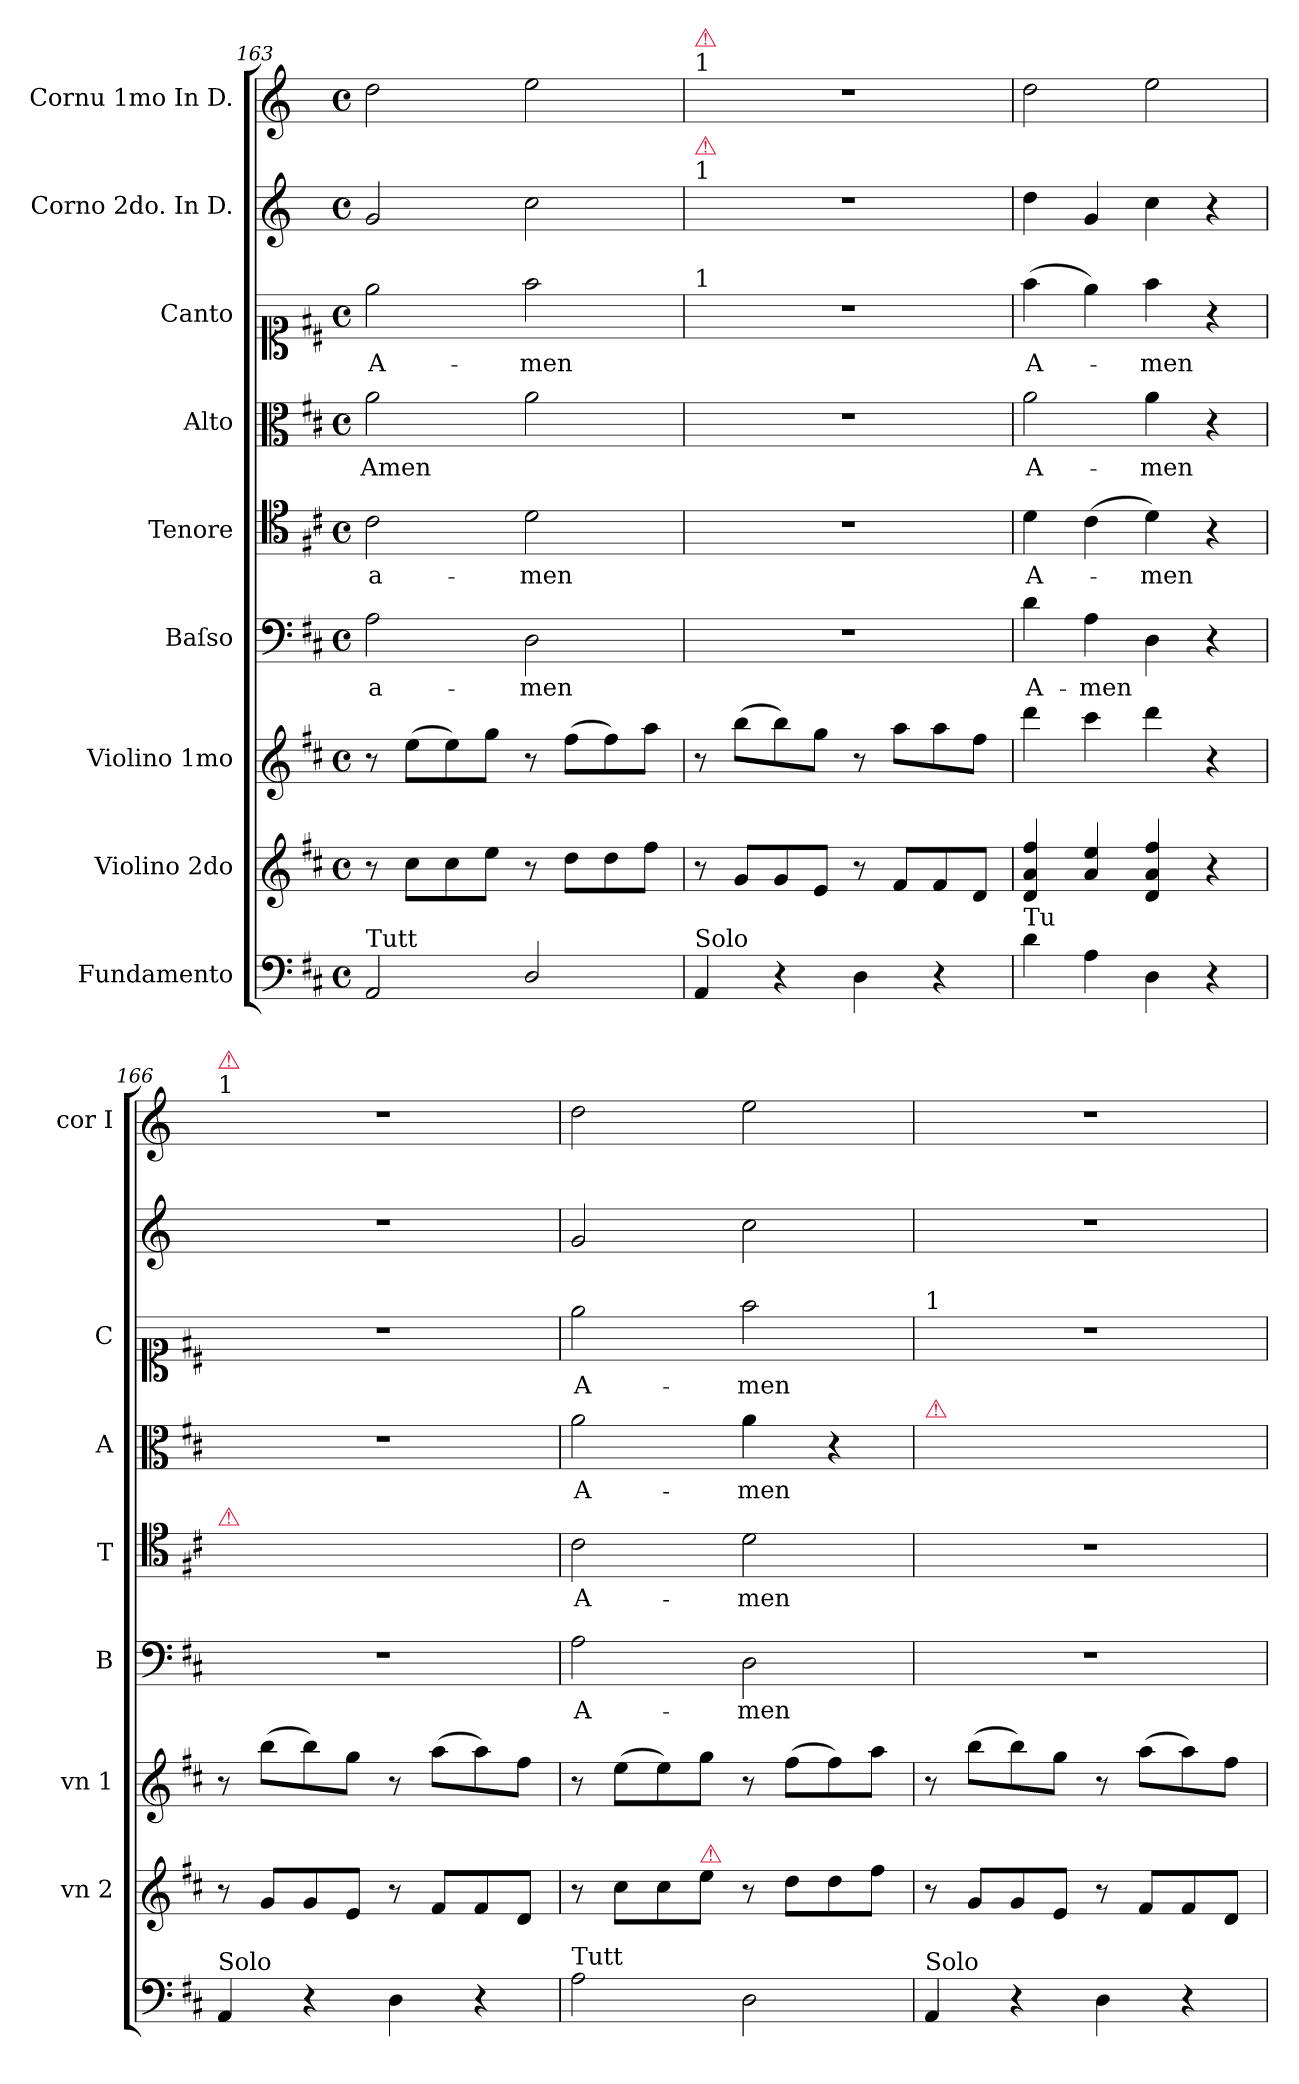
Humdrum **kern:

**kern	**dynam	**kern	**dynam	**kern	**dynam	**kern	**text	**kern	**text	**kern	**text	**kern	**text	**kern	**kern
*part9	*part9	*part8	*part8	*part7	*part7	*part6	*part6	*part5	*part5	*part4	*part4	*part3	*part3	*part2	*part1
*staff9	*staff9	*staff8	*staff8	*staff7	*staff7	*staff6	*staff6	*staff5	*staff5	*staff4	*staff4	*staff3	*staff3	*staff2	*staff1
*I"Fundamento	*	*I"Violino 2do	*	*I"Violino 1mo	*	*I"Baſso	*	*I"Tenore	*	*I"Alto	*	*I"Canto	*	*I"Corno 2do. In D.	*I"Cornu 1mo In D.
*	*	*I'vn 2	*	*I'vn 1	*	*I'B	*	*I'T	*	*I'A	*	*I'C	*	*	*I'cor I
*clefF4	*	*clefG2	*	*clefG2	*	*clefF4	*	*clefC4	*	*clefC3	*	*clefC1	*	*clefG2	*clefG2
*	*	*	*	*	*	*	*	*	*	*	*	*	*	*ITrd6c10	*ITrd6c10
*k[f#c#]	*	*k[f#c#]	*	*k[f#c#]	*	*k[f#c#]	*	*k[f#c#]	*	*k[f#c#]	*	*k[f#c#]	*	*k[f#c#]	*k[f#c#]
*M4/4	*	*M4/4	*	*M4/4	*	*M4/4	*	*M4/4	*	*M4/4	*	*M4/4	*	*M4/4	*M4/4
*met(c)	*	*met(c)	*	*met(c)	*	*met(c)	*	*met(c)	*	*met(c)	*	*met(c)	*	*met(c)	*met(c)
=163	=163	=163	=163	=163	=163	=163	=163	=163	=163	=163	=163	=163	=163	=163	=163
!LO:TX:a:t=Tutt	!	!	!	!	!	!	!	!	!	!	!	!	!	!	!
2AA/	.	8r	.	8r	.	2A\	a-	2c#\	a-	2a\	Amen	2ee\	A-	2A/	2e\
!	!	!	!	!	!LO:DY:b	!	!	!	!	!	!	!	!	!	!
.	.	8cc#\L	.	(8ee\L	for	.	.	.	.	.	.	.	.	.	.
.	.	8cc#\	.	8ee\)	.	.	.	.	.	.	.	.	.	.	.
.	.	8ee\J	.	8gg\J	.	.	.	.	.	.	.	.	.	.	.
2D/	.	8r	.	8r	.	2D\	-men	2d\	-men	2a\	.	2ff#\	-men	2d\	2f#\
.	.	8dd\L	.	(8ff#\L	.	.	.	.	.	.	.	.	.	.	.
.	.	8dd\	.	8ff#\)	.	.	.	.	.	.	.	.	.	.	.
.	.	8ff#\J	.	8aa\J	.	.	.	.	.	.	.	.	.	.	.
=164	=164	=164	=164	=164	=164	=164	=164	=164	=164	=164	=164	=164	=164	=164	=164
!	!	!	!	!	!	!	!	!	!	!	!	!	!	!	!LO:TX:a:t=1
!	!	!	!	!	!	!	!	!	!	!	!	!	!	!	!LO:TX:a:color=crimson:t=⚠
!	!	!	!	!	!	!	!	!	!	!	!	!	!	!LO:TX:a:t=1	!
!	!	!	!	!	!	!	!	!	!	!	!	!	!	!LO:TX:a:color=crimson:t=⚠	!
!	!	!	!	!	!	!	!	!	!	!	!	!LO:TX:a:t=1	!	!	!
!LO:TX:a:t=Solo	!	!	!	!	!	!	!	!	!	!	!	!	!	!	!
!	!LO:DY:b	!	!	!	!	!	!	!	!	!	!	!	!	!	!
4AA/	pia	8r	.	8r	.	1r	.	1r	.	1r	.	1r	.	1r	1r
!	!	!	!LO:DY:b	!	!LO:DY:b	!	!	!	!	!	!	!	!	!	!
.	.	8g/L	pia	(8bb\L	pia	.	.	.	.	.	.	.	.	.	.
4r	.	8g/	.	8bb\)	.	.	.	.	.	.	.	.	.	.	.
.	.	8e/J	.	8gg\J	.	.	.	.	.	.	.	.	.	.	.
4D\	.	8r	.	8r	.	.	.	.	.	.	.	.	.	.	.
.	.	8f#/L	.	8aa\L	.	.	.	.	.	.	.	.	.	.	.
4r	.	8f#/	.	8aa\	.	.	.	.	.	.	.	.	.	.	.
.	.	8d/J	.	8ff#\J	.	.	.	.	.	.	.	.	.	.	.
=165	=165	=165	=165	=165	=165	=165	=165	=165	=165	=165	=165	=165	=165	=165	=165
!LO:TX:a:t=Tu	!	!	!	!	!	!	!	!	!	!	!	!	!	!	!
!	!	!	!	!	!LO:DY:b	!	!	!	!	!	!	!	!	!	!
4d\	.	4d/ 4a/ 4ff#/	.	4ddd\	for.	4d\	A-	4d\	A-	2a\	A-	(4ff#\	A-	4e\	2e\
4A\	.	4a/ 4ee/	.	4ccc#\	.	4A\	-men	(4c#\	.	.	.	4ee\)	.	4A/	.
4D\	.	4d/ 4a/ 4ff#/	.	4ddd\	.	4D\	.	4d\)	-men	4a\	-men	4ff#\	-men	4d\	2f#\
4r	.	4r	.	4r	.	4r	.	4r	.	4r	.	4r	.	4r	.
=166	=166	=166	=166	=166	=166	=166	=166	=166	=166	=166	=166	=166	=166	=166	=166
!	!	!	!	!	!	!	!	!	!	!	!	!	!	!	!LO:TX:a:t=1
!	!	!	!	!	!	!	!	!	!	!	!	!	!	!	!LO:TX:a:color=crimson:t=⚠
!	!	!	!	!	!	!	!	!LO:TX:a:color=crimson:t=⚠	!	!	!	!	!	!	!
!LO:TX:a:t=Solo	!	!	!	!	!	!	!	!	!	!	!	!	!	!	!
!	!LO:DY:b	!	!	!	!	!	!	!	!	!	!	!	!	!	!
4AA/	pia	8r	.	8r	.	1r	.	1ryy	.	1r	.	1r	.	1r	1r
!	!	!	!LO:DY:b	!	!LO:DY:b	!	!	!	!	!	!	!	!	!	!
.	.	8g/L	pia	(8bb\L	pia	.	.	.	.	.	.	.	.	.	.
4r	.	8g/	.	8bb\)	.	.	.	.	.	.	.	.	.	.	.
.	.	8e/J	.	8gg\J	.	.	.	.	.	.	.	.	.	.	.
4D\	.	8r	.	8r	.	.	.	.	.	.	.	.	.	.	.
.	.	8f#/L	.	(8aa\L	.	.	.	.	.	.	.	.	.	.	.
4r	.	8f#/	.	8aa\)	.	.	.	.	.	.	.	.	.	.	.
.	.	8d/J	.	8ff#\J	.	.	.	.	.	.	.	.	.	.	.
=167	=167	=167	=167	=167	=167	=167	=167	=167	=167	=167	=167	=167	=167	=167	=167
!LO:TX:a:t=Tutt	!	!	!	!	!	!	!	!	!	!	!	!	!	!	!
2A\	.	8r	.	8r	.	2A\	A-	2c#\	A-	2a\	A-	2ee\	A-	2A/	2e\
!	!	!	!	!	!LO:DY:b	!	!	!	!	!	!	!	!	!	!
.	.	8cc#\L	.	(8ee\L	for.	.	.	.	.	.	.	.	.	.	.
.	.	8cc#\	.	8ee\)	.	.	.	.	.	.	.	.	.	.	.
!	!	!LO:TX:a:color=crimson:t=⚠	!	!	!	!	!	!	!	!	!	!	!	!	!
!	!	!	!LO:DY:b	!	!	!	!	!	!	!	!	!	!	!	!
.	.	8ee\J	for.	8gg\J	.	.	.	.	.	.	.	.	.	.	.
2D\	.	8r	.	8r	.	2D\	-men	2d\	-men	4a\	-men	2ff#\	-men	2d\	2f#\
.	.	8dd\L	.	(8ff#\L	.	.	.	.	.	.	.	.	.	.	.
.	.	8dd\	.	8ff#\)	.	.	.	.	.	4r	.	.	.	.	.
.	.	8ff#\J	.	8aa\J	.	.	.	.	.	.	.	.	.	.	.
=168	=168	=168	=168	=168	=168	=168	=168	=168	=168	=168	=168	=168	=168	=168	=168
!	!	!	!	!	!	!	!	!	!	!	!	!LO:TX:a:t=1	!	!	!
!	!	!	!	!	!	!	!	!	!	!LO:TX:a:color=crimson:t=⚠	!	!	!	!	!
!LO:TX:a:t=Solo	!	!	!	!	!	!	!	!	!	!	!	!	!	!	!
4AA/	.	8r	.	8r	.	1r	.	1r	.	1ryy	.	1r	.	1r	1r
!	!	!	!LO:DY:b	!	!LO:DY:b	!	!	!	!	!	!	!	!	!	!
.	.	8g/L	pia	(8bb\L	pia	.	.	.	.	.	.	.	.	.	.
4r	.	8g/	.	8bb\)	.	.	.	.	.	.	.	.	.	.	.
.	.	8e/J	.	8gg\J	.	.	.	.	.	.	.	.	.	.	.
4D\	.	8r	.	8r	.	.	.	.	.	.	.	.	.	.	.
.	.	8f#/L	.	(8aa\L	.	.	.	.	.	.	.	.	.	.	.
4r	.	8f#/	.	8aa\)	.	.	.	.	.	.	.	.	.	.	.
.	.	8d/J	.	8ff#\J	.	.	.	.	.	.	.	.	.	.	.
=	=	=	=	=	=	=	=	=	=	=	=	=	=	=	=
*-	*-	*-	*-	*-	*-	*-	*-	*-	*-	*-	*-	*-	*-	*-	*-
